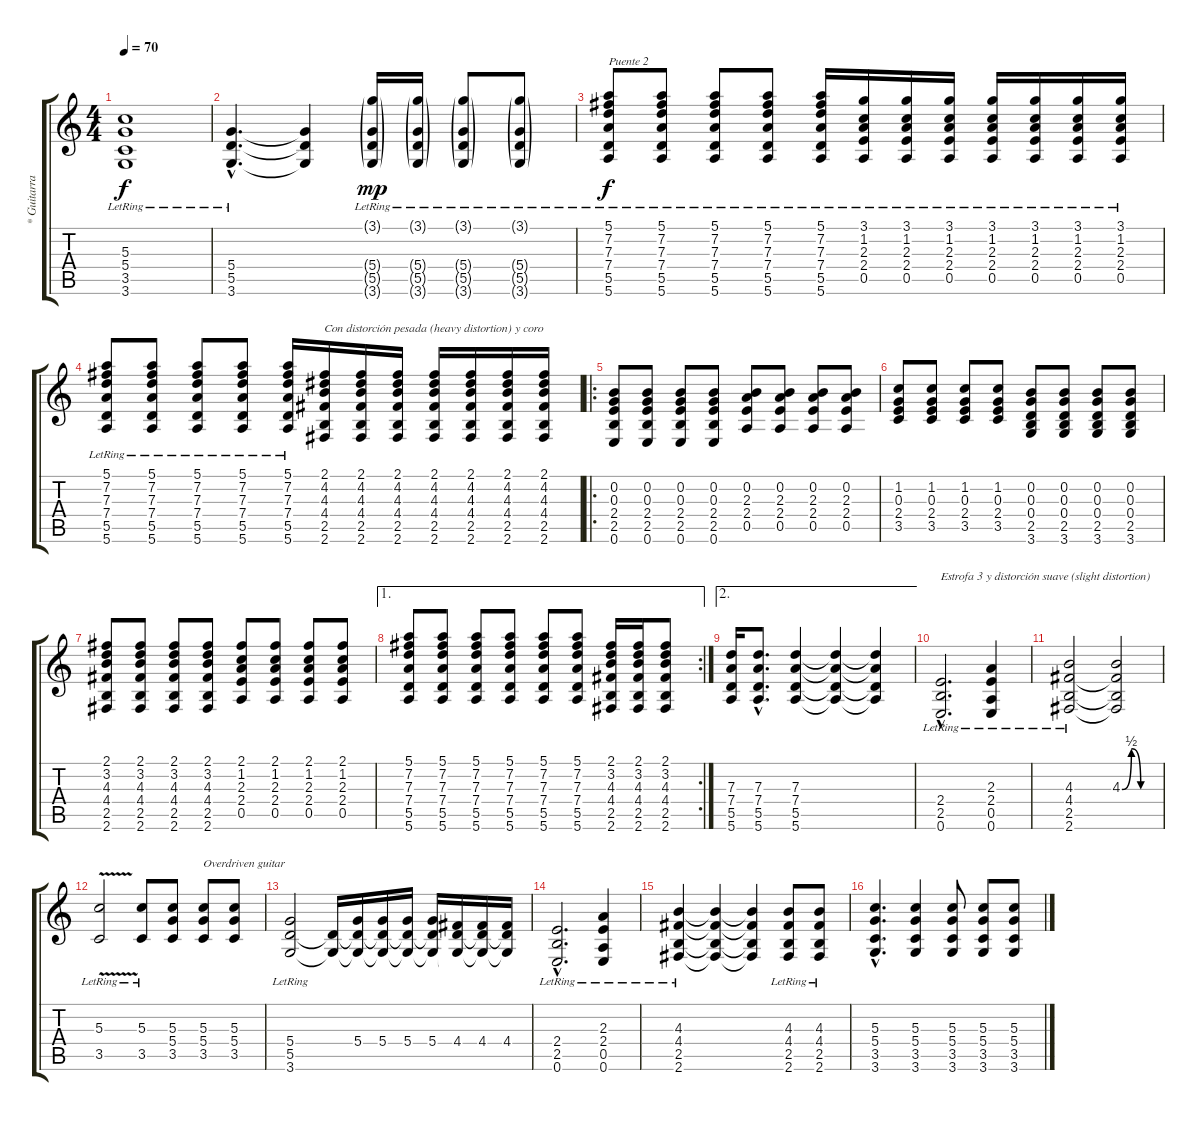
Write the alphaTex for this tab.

\track ("* Guitarra (Claudio Valenzuela)" "* Guitarra") {instrument electricguitarjazz}
\staff {score tabs}
\tuning (E4 B3 G3 D3 A2 E2) {hide}
\ts (4 4)
\tempo 70
\clef g2
\ks c
(5.3{lr} 5.4{lr} 3.5{lr} 3.6{lr}).1{dy f} |
(5.4{hac lr} 5.5{hac lr} 3.6{hac lr}).4{d} (5.4{t} 5.5{t} 3.6{t}).4 (3.1{g lr} 5.4{g lr} 5.5{g lr} 3.6{g lr}).16{dy mp} (3.1{g lr} 5.4{g lr} 5.5{g lr} 3.6{g lr}).16 (3.1{g lr} 5.4{g lr} 5.5{g lr} 3.6{g lr}).8 (3.1{g lr} 5.4{g lr} 5.5{g lr} 3.6{g lr}).8 |
(5.1{lr} 7.2{lr} 7.3{lr} 7.4{lr} 5.5{lr} 5.6{lr}).8{txt "Puente 2" dy f} (5.1{lr} 7.2{lr} 7.3{lr} 7.4{lr} 5.5{lr} 5.6{lr}).8 (5.1{lr} 7.2{lr} 7.3{lr} 7.4{lr} 5.5{lr} 5.6{lr}).8 (5.1{lr} 7.2{lr} 7.3{lr} 7.4{lr} 5.5{lr} 5.6{lr}).8 (5.1{lr} 7.2{lr} 7.3{lr} 7.4{lr} 5.5{lr} 5.6{lr}).16 (3.1{lr} 1.2{lr} 2.3{lr} 2.4{lr} 0.5{lr}).16 (3.1{lr} 1.2{lr} 2.3{lr} 2.4{lr} 0.5{lr}).16 (3.1{lr} 1.2{lr} 2.3{lr} 2.4{lr} 0.5{lr}).16 (3.1{lr} 1.2{lr} 2.3{lr} 2.4{lr} 0.5{lr}).16 (3.1{lr} 1.2{lr} 2.3{lr} 2.4{lr} 0.5{lr}).16 (3.1{lr} 1.2{lr} 2.3{lr} 2.4{lr} 0.5{lr}).16 (3.1{lr} 1.2{lr} 2.3{lr} 2.4{lr} 0.5{lr}).16 |
(5.1{lr} 7.2{lr} 7.3{lr} 7.4{lr} 5.5{lr} 5.6{lr}).8 (5.1{lr} 7.2{lr} 7.3{lr} 7.4{lr} 5.5{lr} 5.6{lr}).8 (5.1{lr} 7.2{lr} 7.3{lr} 7.4{lr} 5.5{lr} 5.6{lr}).8 (5.1{lr} 7.2{lr} 7.3{lr} 7.4{lr} 5.5{lr} 5.6{lr}).8 (5.1{lr} 7.2{lr} 7.3{lr} 7.4{lr} 5.5{lr} 5.6{lr}).16{instrument distortionguitar} (2.1 4.2 4.3 4.4 2.5 2.6).16{txt "Con distorción pesada (heavy distortion) y coro"} (2.1 4.2 4.3 4.4 2.5 2.6).16 (2.1 4.2 4.3 4.4 2.5 2.6).16 (2.1 4.2 4.3 4.4 2.5 2.6).16 (2.1 4.2 4.3 4.4 2.5 2.6).16 (2.1 4.2 4.3 4.4 2.5 2.6).16 (2.1 4.2 4.3 4.4 2.5 2.6).16 |
\ro
(0.2 0.3 2.4 2.5 0.6).8 (0.2 0.3 2.4 2.5 0.6).8 (0.2 0.3 2.4 2.5 0.6).8 (0.2 0.3 2.4 2.5 0.6).8 (0.2 2.3 2.4 0.5).8 (0.2 2.3 2.4 0.5).8 (0.2 2.3 2.4 0.5).8 (0.2 2.3 2.4 0.5).8 |
(1.2 0.3 2.4 3.5).8 (1.2 0.3 2.4 3.5).8 (1.2 0.3 2.4 3.5).8 (1.2 0.3 2.4 3.5).8 (0.2 0.3 0.4 2.5 3.6).8 (0.2 0.3 0.4 2.5 3.6).8 (0.2 0.3 0.4 2.5 3.6).8 (0.2 0.3 0.4 2.5 3.6).8 |
(2.1 3.2 4.3 4.4 2.5 2.6).8 (2.1 3.2 4.3 4.4 2.5 2.6).8 (2.1 3.2 4.3 4.4 2.5 2.6).8 (2.1 3.2 4.3 4.4 2.5 2.6).8 (2.1 1.2 2.3 2.4 0.5).8 (2.1 1.2 2.3 2.4 0.5).8 (2.1 1.2 2.3 2.4 0.5).8 (2.1 1.2 2.3 2.4 0.5).8 |
\ae 1
\rc 2
(5.1 7.2 7.3 7.4 5.5 5.6).8 (5.1 7.2 7.3 7.4 5.5 5.6).8 (5.1 7.2 7.3 7.4 5.5 5.6).8 (5.1 7.2 7.3 7.4 5.5 5.6).8 (5.1 7.2 7.3 7.4 5.5 5.6).8 (5.1 7.2 7.3 7.4 5.5 5.6).8 (2.1 3.2 4.3 4.4 2.5 2.6).16 (2.1 3.2 4.3 4.4 2.5 2.6).16 (2.1 3.2 4.3 4.4 2.5 2.6).8 |
\ae 2
(7.3 7.4 5.5 5.6).16 (7.3{hac} 7.4{hac} 5.5{hac} 5.6{hac}).8{d} (7.3 7.4 5.5 5.6).4 (7.3{t} 7.4{t} 5.5{t} 5.6{t}).4 (7.3{t} 7.4{t} 5.5{t} 5.6{t}).4 |
(2.4{hac lr} 2.5{hac lr} 0.6{hac lr}).2{d txt "Estrofa 3 y distorción suave (slight distortion)" instrument overdrivenguitar} (2.3{lr} 2.4{lr} 0.5{lr} 0.6{lr}).4 |
(4.3 4.4{lr} 2.5{lr} 2.6{lr}).2 (4.3{be (custom 0 0 15 2 30 0 45 0 60 0)} 4.4{t} 2.5{t} 2.6{t}).2 |
(5.3{v lr} 3.5{lr}).2 (5.3{lr} 3.5{lr}).8 (5.3 5.4 3.5).8 (5.3 5.4 3.5).8{txt "Overdriven guitar"} (5.3 5.4 3.5).8 |
(5.4 5.5{lr} 3.6{lr}).2 (5.5{t} 3.6{t}).16 (5.4 5.5{t} 3.6{t}).16 (5.4 5.5{t} 3.6{t}).16 (5.4 5.5{t} 3.6{t}).16 (5.4 5.5{t} 3.6{t}).16 (4.4 5.5{t} 3.6{t}).16 (4.4 5.5{t} 3.6{t}).16 (4.4 5.5{t} 3.6{t}).16 |
(2.4{hac lr} 2.5{hac lr} 0.6{hac lr}).2{d} (2.3{lr} 2.4{lr} 0.5{lr} 0.6{lr}).4 |
(4.3{lr} 4.4{lr} 2.5{lr} 2.6{lr}).4 (4.3{t} 4.4{t} 2.5{t} 2.6{t}).4 (4.3{t} 4.4{t} 2.5{t} 2.6{t}).4 (4.3{lr} 4.4{lr} 2.5{lr} 2.6{lr}).8 (4.3{lr} 4.4{lr} 2.5{lr} 2.6{lr}).8 |
(5.3{hac} 5.4{hac} 3.5{hac} 3.6{hac}).4{d} (5.3 5.4 3.5 3.6).4 (5.3 5.4 3.5 3.6).8 (5.3 5.4 3.5 3.6).8 (5.3 5.4 3.5 3.6).8
